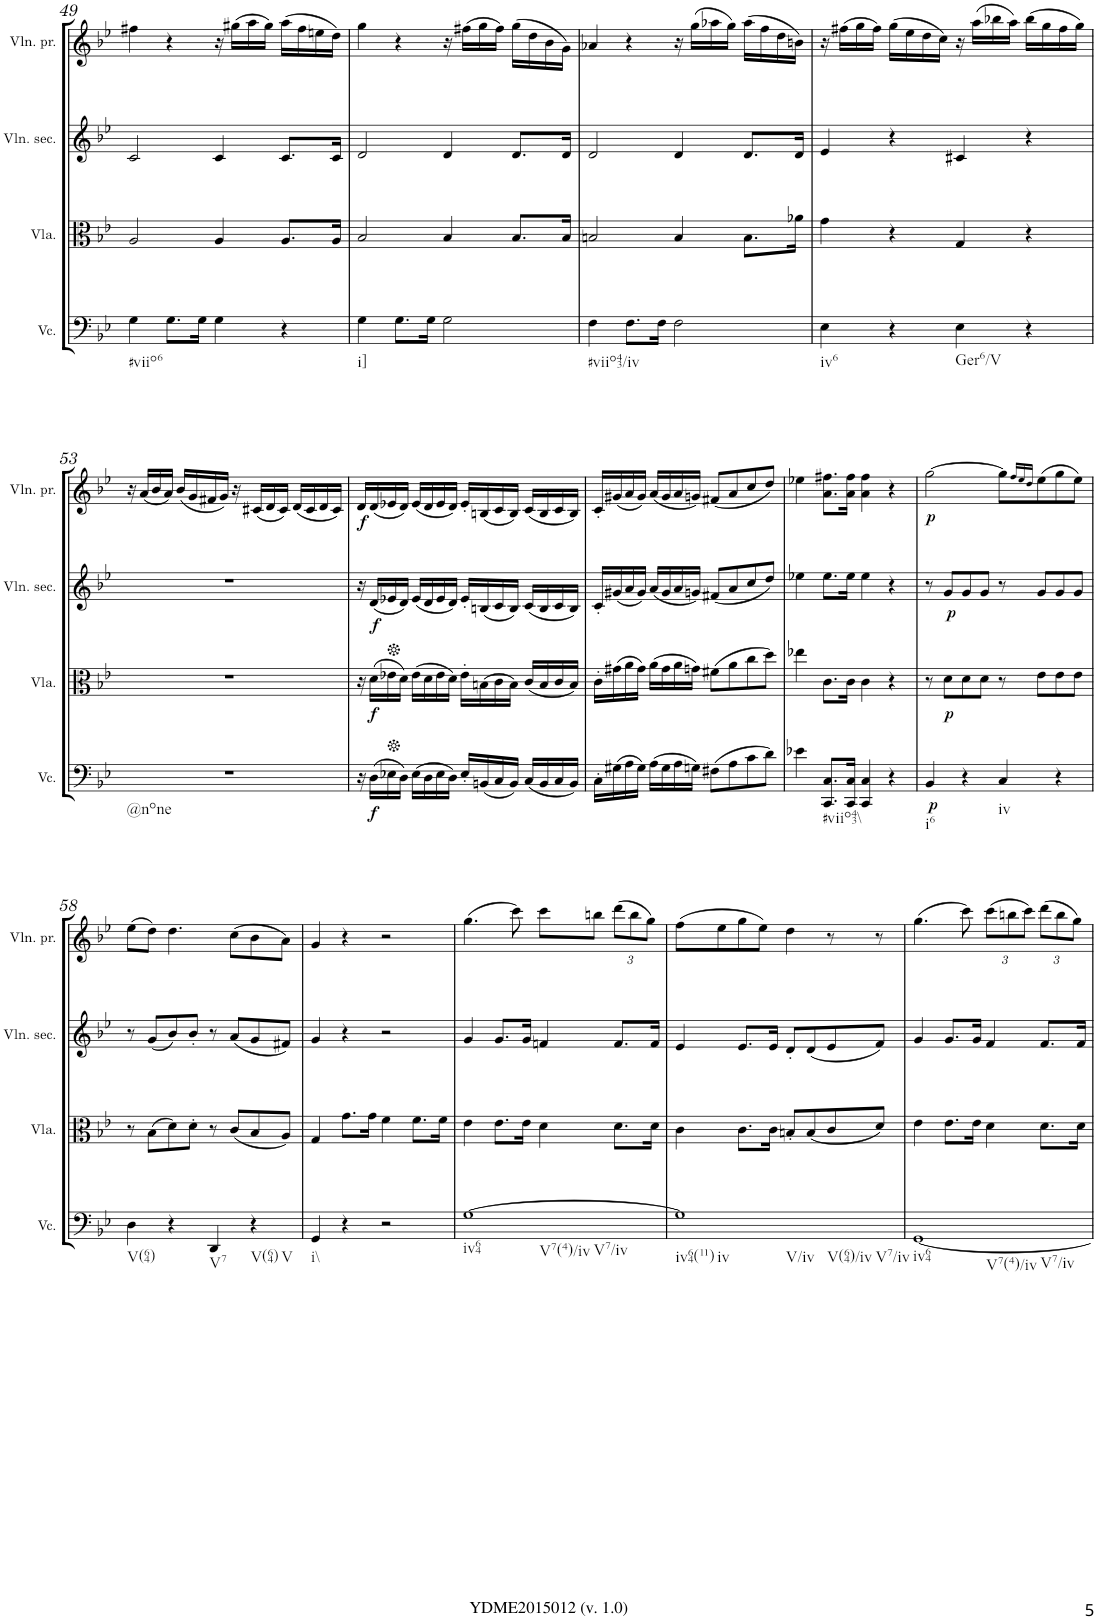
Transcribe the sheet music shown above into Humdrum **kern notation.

**kern	**dynam	**kern	**dynam	**kern	**dynam	**kern	**dynam
*part4	*part4	*part3	*part3	*part2	*part2	*part1	*part1
*staff4	*staff4	*staff3	*staff3	*staff2	*staff2	*staff1	*staff1
*I"Violoncelle	*	*I"Viola	*	*I"Violino secondo	*	*I"Violino primo	*
*I'Vc.	*	*I'Vla.	*	*I'Vln. sec.	*	*I'Vln. pr.	*
!!LO:PB:g=z
*clefF4	*	*clefC3	*	*clefG2	*	*clefG2	*
*k[b-e-]	*	*k[b-e-]	*	*k[b-e-]	*	*k[b-e-]	*
*B-:	*	*B-:	*	*B-:	*	*B-:	*
*M2/2	*	*M2/2	*	*M2/2	*	*M2/2	*
*met(c|)	*	*met(c|)	*	*met(c|)	*	*met(c|)	*
=49	=49	=49	=49	=49	=49	=49	=49
!LO:TX:b:t=#viio6	!	!	!	!	!	!	!
4G\	.	2A/	.	2c/	.	4ff#X\	.
8.G\L	.	.	.	.	.	4r	.
16G\Jk	.	.	.	.	.	.	.
4G\	.	4A/	.	4c/	.	16r	.
.	.	.	.	.	.	(>16gg#X\LL	.
.	.	.	.	.	.	16aa\	.
.	.	.	.	.	.	16gg#\JJ)	.
4r	.	8.A/L	.	8.c/L	.	(>16aa\LL	.
.	.	.	.	.	.	16ff#\	.
.	.	.	.	.	.	16een\	.
.	.	16A/Jk	.	16c/Jk	.	16dd\JJ)	.
=50	=50	=50	=50	=50	=50	=50	=50
!LO:TX:b:t=i]	!	!	!	!	!	!	!
4G\	.	2B-/	.	2d/	.	4gg\	.
8.G\L	.	.	.	.	.	4r	.
16G\Jk	.	.	.	.	.	.	.
2G\	.	4B-/	.	4d/	.	16r	.
.	.	.	.	.	.	(>16ff#X\LL	.
.	.	.	.	.	.	16gg\	.
.	.	.	.	.	.	16ff#\JJ)	.
.	.	8.B-/L	.	8.d/L	.	(>16gg\LL	.
.	.	.	.	.	.	16dd\	.
.	.	.	.	.	.	16b-\	.
.	.	16B-/Jk	.	16d/Jk	.	16g\JJ)	.
=51	=51	=51	=51	=51	=51	=51	=51
!LO:TX:b:t=#viio43/iv	!	!	!	!	!	!	!
4F\	.	2Bn/	.	2d/	.	4a-X/	.
8.F\L	.	.	.	.	.	4r	.
16F\Jk	.	.	.	.	.	.	.
2F\	.	4B/	.	4d/	.	16r	.
.	.	.	.	.	.	(>16gg\LL	.
.	.	.	.	.	.	16aa-X\	.
.	.	.	.	.	.	16gg\JJ)	.
.	.	8.B\L	.	8.d/L	.	(>16aa-\LL	.
.	.	.	.	.	.	16ff\	.
.	.	.	.	.	.	16dd\	.
.	.	16a-X\Jk	.	16d/Jk	.	16bn\JJ)	.
=52	=52	=52	=52	=52	=52	=52	=52
!LO:TX:b:t=iv6	!	!	!	!	!	!	!
4E-\	.	4g\	.	4e-/	.	16r	.
.	.	.	.	.	.	(>16ff#X\LL	.
.	.	.	.	.	.	16gg\	.
.	.	.	.	.	.	16ff#\JJ)	.
4r	.	4r	.	4r	.	(>16gg\LL	.
.	.	.	.	.	.	16ee-\	.
.	.	.	.	.	.	16dd\	.
.	.	.	.	.	.	16cc\JJ)	.
!LO:TX:b:t=Ger6/V	!	!	!	!	!	!	!
4E-\	.	4G/	.	4c#X/	.	16r	.
.	.	.	.	.	.	(>16aa\LL	.
.	.	.	.	.	.	16bb-X\	.
.	.	.	.	.	.	16aa\JJ)	.
4r	.	4r	.	4r	.	(>16bb-\LL	.
.	.	.	.	.	.	16gg\	.
.	.	.	.	.	.	16ff#\	.
.	.	.	.	.	.	16gg\JJ)	.
!!LO:LB:g=z
=53	=53	=53	=53	=53	=53	=53	=53
!LO:TX:b:t=@none	!	!	!	!	!	!	!
1r	.	1r	.	1r	.	16r	.
.	.	.	.	.	.	(<16a/LL	.
.	.	.	.	.	.	16b-/	.
.	.	.	.	.	.	16a/JJ)	.
.	.	.	.	.	.	(<16b-/LL	.
.	.	.	.	.	.	16g/	.
.	.	.	.	.	.	16f#X/	.
.	.	.	.	.	.	16g/JJ)	.
.	.	.	.	.	.	16r	.
.	.	.	.	.	.	(<16c#X/LL	.
.	.	.	.	.	.	16d/	.
.	.	.	.	.	.	16c#/JJ)	.
.	.	.	.	.	.	(<16d/LL	.
.	.	.	.	.	.	16c#/	.
.	.	.	.	.	.	16d/	.
.	.	.	.	.	.	16c#/JJ)	.
=54	=54	=54	=54	=54	=54	=54	=54
!	!	!	!	!	!	!	!LO:DY:b
16r	.	16r	.	16r	.	16d/LL	f
!	!LO:DY:b	!	!LO:DY:b	!	!LO:DY:b	!	!
(>16D\LL	f	(>16d\LL	f	(<16d/LL	f	(<16d/	.
16E-X\	.	16e-X\	.	16e-X/	.	16e-X/	.
16D\JJ)	.	16d\JJ)	.	16d/JJ)	.	16d/JJ)	.
(>16E-\LL	.	(>16e-\LL	.	(<16e-/LL	.	(<16e-/LL	.
16D\	.	16d\	.	16d/	.	16d/	.
16E-\	.	16e-\	.	16e-/	.	16e-/	.
16D\JJ)	.	16d\JJ)	.	16d/JJ)	.	16d/JJ)	.
16E-'/LL	.	16e-'\LL	.	16e-'/LL	.	16e-'/LL	.
(<16BBn/	.	(>16Bn\	.	(<16Bn/	.	(<16Bn/	.
16C/	.	16c\	.	16c/	.	16c/	.
16BB/JJ)	.	16B\JJ)	.	16B/JJ)	.	16B/JJ)	.
(<16C/LL	.	(<16c/LL	.	(<16c/LL	.	(<16c/LL	.
16BB/	.	16B/	.	16B/	.	16B/	.
16C/	.	16c/	.	16c/	.	16c/	.
16BB/JJ)	.	16B/JJ)	.	16B/JJ)	.	16B/JJ)	.
=55	=55	=55	=55	=55	=55	=55	=55
16C'\LL	.	16c'\LL	.	16c'/LL	.	16c'/LL	.
(>16G#X\	.	(>16g#X\	.	(<16g#X/	.	(<16g#X/	.
16A\	.	16a\	.	16a/	.	16a/	.
16G#\JJ)	.	16g#\JJ)	.	16g#/JJ)	.	16g#/JJ)	.
(>16A\LL	.	(>16a\LL	.	(<16a/LL	.	(<16a/LL	.
16G#\	.	16g#\	.	16g#/	.	16g#/	.
16A\	.	16a\	.	16a/	.	16a/	.
16Gn\JJ)	.	16gn\JJ)	.	16gn/JJ)	.	16gn/JJ)	.
(>8F#X\L	.	(>8f#X\L	.	(<8f#X/L	.	(<8f#X/L	.
8A\	.	8a\	.	8a/	.	8a/	.
8c\	.	8cc\	.	8cc/	.	8cc/	.
8d\J)	.	8dd\J)	.	8dd/J)	.	8dd/J)	.
=56	=56	=56	=56	=56	=56	=56	=56
4e-X\	.	4ee-X\	.	4ee-X\	.	4ee-X\	.
!LO:TX:b:t=#viio43\\	!	!	!	!	!	!	!
8.CC/ 8.C/L	.	8.c\L	.	8.ee-\L	.	8.a\ 8.ff#X\L	.
16CC/ 16C/Jk	.	16c\Jk	.	16ee-\Jk	.	16a\ 16ff#\Jk	.
4CC/ 4C/	.	4c\	.	4ee-\	.	4a\ 4ff#\	.
4r	.	4r	.	4r	.	4r	.
=57	=57	=57	=57	=57	=57	=57	=57
!LO:TX:b:t=i6	!	!	!	!	!	!	!
!	!LO:DY:b	!	!	!	!	!	!LO:DY:b
4BB-/	p	8r	.	8r	.	[2gg\	p
!	!	!	!LO:DY:b	!	!LO:DY:b	!	!
.	.	8d\L	p	8g/L	p	.	.
4r	.	8d\	.	8g/	.	.	.
.	.	8d\J	.	8g/J	.	.	.
!LO:TX:b:t=iv	!	!	!	!	!	!	!
4C/	.	8r	.	8r	.	8gg\L]	.
.	.	.	.	.	.	16qff/LL	.
.	.	.	.	.	.	16qee-/	.
.	.	.	.	.	.	16qdd/JJ	.
.	.	8e-\L	.	8g/L	.	(>8ee-\	.
4r	.	8e-\	.	8g/	.	8gg\	.
.	.	8e-\J	.	8g/J	.	8ee-\J)	.
!!LO:LB:g=z
=58	=58	=58	=58	=58	=58	=58	=58
!LO:TX:b:t=V(64)	!	!	!	!	!	!	!
4D\	.	8r	.	8r	.	(>8ee-\L	.
.	.	(>8B-\L	.	(<8g/L	.	8dd\J)	.
4r	.	8d\)	.	8b-/)	.	4.dd\	.
.	.	8d'\J	.	8b-'/J	.	.	.
!LO:TX:b:t=V7	!	!	!	!	!	!	!
4DD/	.	8r	.	8r	.	.	.
.	.	(<8c/L	.	(<8a/L	.	(>8cc\L	.
!LO:TX:b:t=V(64)	!	!	!	!	!	!	!
!LO:TX:b:t=V	!	!	!	!	!	!	!
4r	.	8B-/	.	8g/	.	8b-\	.
.	.	8A/J)	.	8f#X/J)	.	8a\J)	.
=59	=59	=59	=59	=59	=59	=59	=59
!LO:TX:b:t=i\\	!	!	!	!	!	!	!
4GG/	.	4G/	.	4g/	.	4g/	.
4r	.	8.g\L	.	4r	.	4r	.
.	.	16g\Jk	.	.	.	.	.
2r	.	4f\	.	2r	.	2r	.
.	.	8.f\L	.	.	.	.	.
.	.	16f\Jk	.	.	.	.	.
=60	=60	=60	=60	=60	=60	=60	=60
!LO:TX:b:t=iv64	!	!	!	!	!	!	!
!LO:TX:b:t=V7(4)/iv	!	!	!	!	!	!	!
!LO:TX:b:t=V7/iv	!	!	!	!	!	!	!
[1G	.	4e-\	.	4g/	.	(>4.gg\	.
.	.	8.e-\L	.	8.g/L	.	.	.
.	.	.	.	.	.	8ccc\)	.
.	.	16e-\Jk	.	16g/Jk	.	.	.
.	.	4d\	.	4fn/	.	8ccc\L	.
.	.	.	.	.	.	8bbn\J	.
*	*	*	*	*	*	*Xbrackettup	*
.	.	8.d\L	.	8.f/L	.	(>12ddd\L	.
.	.	.	.	.	.	12bb\	.
.	.	.	.	.	.	12gg\J)	.
.	.	16d\Jk	.	16f/Jk	.	.	.
=61	=61	=61	=61	=61	=61	=61	=61
!LO:TX:b:t=iv64(11)	!	!	!	!	!	!	!
!LO:TX:b:t=iv	!	!	!	!	!	!	!
!LO:TX:b:t=V/iv	!	!	!	!	!	!	!
!LO:TX:b:t=V(64)/iv	!	!	!	!	!	!	!
!LO:TX:b:t=V7/iv	!	!	!	!	!	!	!
1G]	.	4c\	.	4e-/	.	(>8ff\L	.
.	.	.	.	.	.	8ee-\	.
.	.	8.c\L	.	8.e-/L	.	8gg\	.
.	.	.	.	.	.	8ee-\J)	.
.	.	16c\Jk	.	16e-/Jk	.	.	.
.	.	8Bn'/L	.	8d'/L	.	4dd\	.
.	.	(<8B/	.	(<8d/	.	.	.
.	.	8c/	.	8e-/	.	8r	.
.	.	8d/J)	.	8f/J)	.	8r	.
=62	=62	=62	=62	=62	=62	=62	=62
!LO:TX:b:t=iv64	!	!	!	!	!	!	!
!LO:TX:b:t=V7(4)/iv	!	!	!	!	!	!	!
!LO:TX:b:t=V7/iv	!	!	!	!	!	!	!
[1GG	.	4e-\	.	4g/	.	(>4.gg\	.
.	.	8.e-\L	.	8.g/L	.	.	.
.	.	.	.	.	.	8ccc\)	.
.	.	16e-\Jk	.	16g/Jk	.	.	.
.	.	4d\	.	4f/	.	(>12ccc\L	.
.	.	.	.	.	.	12bbn\	.
.	.	.	.	.	.	12ccc\J)	.
.	.	8.d\L	.	8.f/L	.	(>12ddd\L	.
.	.	.	.	.	.	12bb\	.
.	.	.	.	.	.	12gg\J)	.
.	.	16d\Jk	.	16f/Jk	.	.	.
=	=	=	=	=	=	=	=
*-	*-	*-	*-	*-	*-	*-	*-
